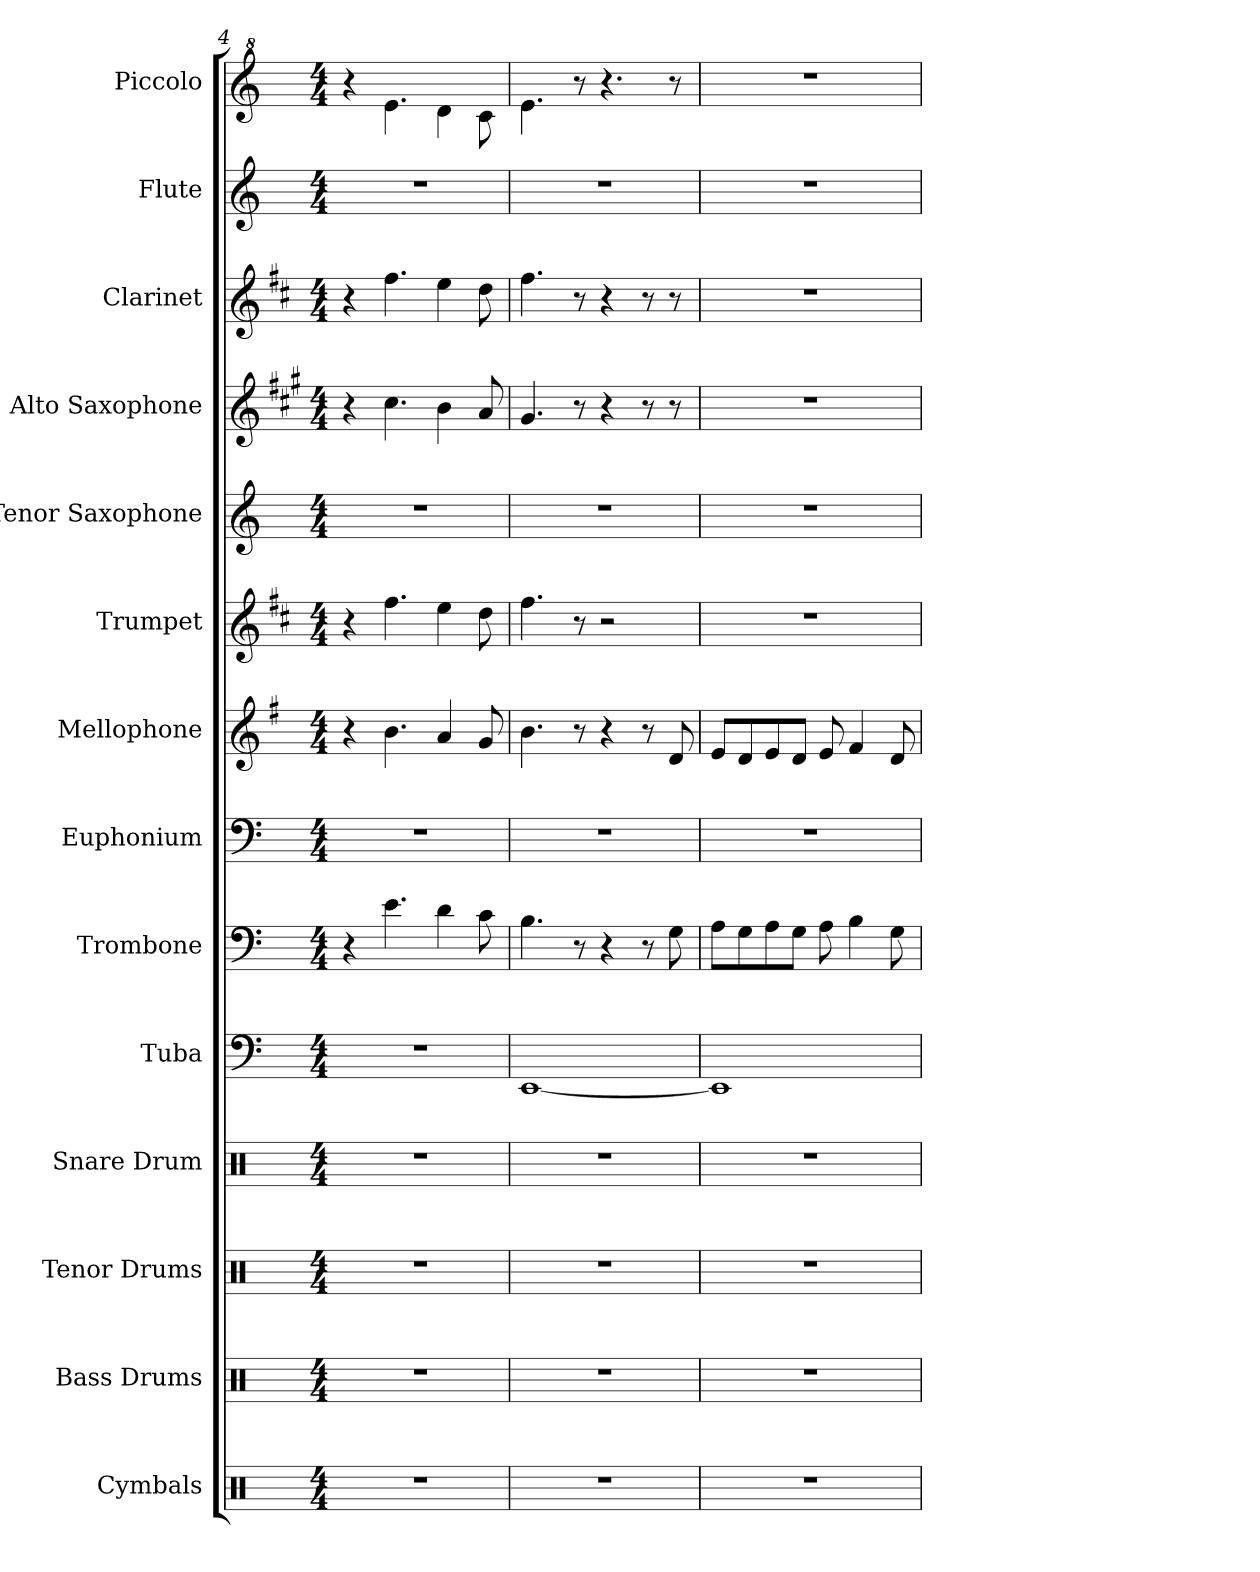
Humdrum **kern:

**kern	**kern	**kern	**kern	**kern	**kern	**kern	**kern	**kern	**kern	**kern	**kern	**kern	**kern
*part14	*part13	*part12	*part11	*part10	*part9	*part8	*part7	*part6	*part5	*part4	*part3	*part2	*part1
*staff14	*staff13	*staff12	*staff11	*staff10	*staff9	*staff8	*staff7	*staff6	*staff5	*staff4	*staff3	*staff2	*staff1
*I"Cymbals	*I"Bass Drums	*I"Tenor Drums	*I"Snare Drum	*I"Tuba	*I"Trombone	*I"Euphonium	*I"Mellophone	*I"Trumpet	*I"Tenor Saxophone	*I"Alto Saxophone	*I"Clarinet	*I"Flute	*I"Piccolo
*I'Cy	*I'BD	*I'TD	*I'SD	*I'Tba.	*I'Tbn.	*I'Euph.	*I'Mph.	*I'Tpt.	*I'T. Sax.	*I'A. Sax.	*I'Cl.	*I'Fl.	*I'Picc.
*clefX	*clefX	*clefX	*clefX	*clefF4	*clefF4	*clefF4	*clefG2	*clefG2	*clefG2	*clefG2	*clefG2	*clefG2	*clefG^2
*	*	*	*	*	*	*	*ITrd4c7	*ITrd1c2	*ITrd8c14	*ITrd5c9	*ITrd1c2	*	*ITrd-7c-12
*k[]	*k[]	*k[]	*k[]	*k[]	*k[]	*k[]	*k[]	*k[]	*k[]	*k[]	*k[]	*k[]	*k[]
*M4/4	*M4/4	*M4/4	*M4/4	*M4/4	*M4/4	*M4/4	*M4/4	*M4/4	*M4/4	*M4/4	*M4/4	*M4/4	*M4/4
=4	=4	=4	=4	=4	=4	=4	=4	=4	=4	=4	=4	=4	=4
1r	1r	1r	1r	1r	4r	1r	4r	4r	1r	4r	4r	1r	4r
.	.	.	.	.	4.e\	.	4.e\	4.ee\	.	4.e\	4.ee\	.	4.eee\
.	.	.	.	.	4d\	.	4d/	4dd\	.	4d\	4dd\	.	4ddd\
.	.	.	.	.	8c\	.	8c/	8cc\	.	8c/	8cc\	.	8ccc\
=5	=5	=5	=5	=5	=5	=5	=5	=5	=5	=5	=5	=5	=5
1r	1r	1r	1r	[1EE	4.B\	1r	4.e\	4.ee\	1r	4.B/	4.ee\	1r	4.eee\
.	.	.	.	.	8r	.	8r	8r	.	8r	8r	.	8r
.	.	.	.	.	4r	.	4r	2r	.	4r	4r	.	4.r
.	.	.	.	.	8r	.	8r	.	.	8r	8r	.	.
.	.	.	.	.	8G\	.	8G/	.	.	8r	8r	.	8r
!!LO:PB:g=z
=6	=6	=6	=6	=6	=6	=6	=6	=6	=6	=6	=6	=6	=6
1r	1r	1r	1r	1EE]	8A\L	1r	8A/L	1r	1r	1r	1r	1r	1r
.	.	.	.	.	8G\	.	8G/	.	.	.	.	.	.
.	.	.	.	.	8A\	.	8A/	.	.	.	.	.	.
.	.	.	.	.	8G\J	.	8G/J	.	.	.	.	.	.
.	.	.	.	.	8A\	.	8A/	.	.	.	.	.	.
.	.	.	.	.	4B\	.	4B/	.	.	.	.	.	.
.	.	.	.	.	8G\	.	8G/	.	.	.	.	.	.
=	=	=	=	=	=	=	=	=	=	=	=	=	=
*-	*-	*-	*-	*-	*-	*-	*-	*-	*-	*-	*-	*-	*-
